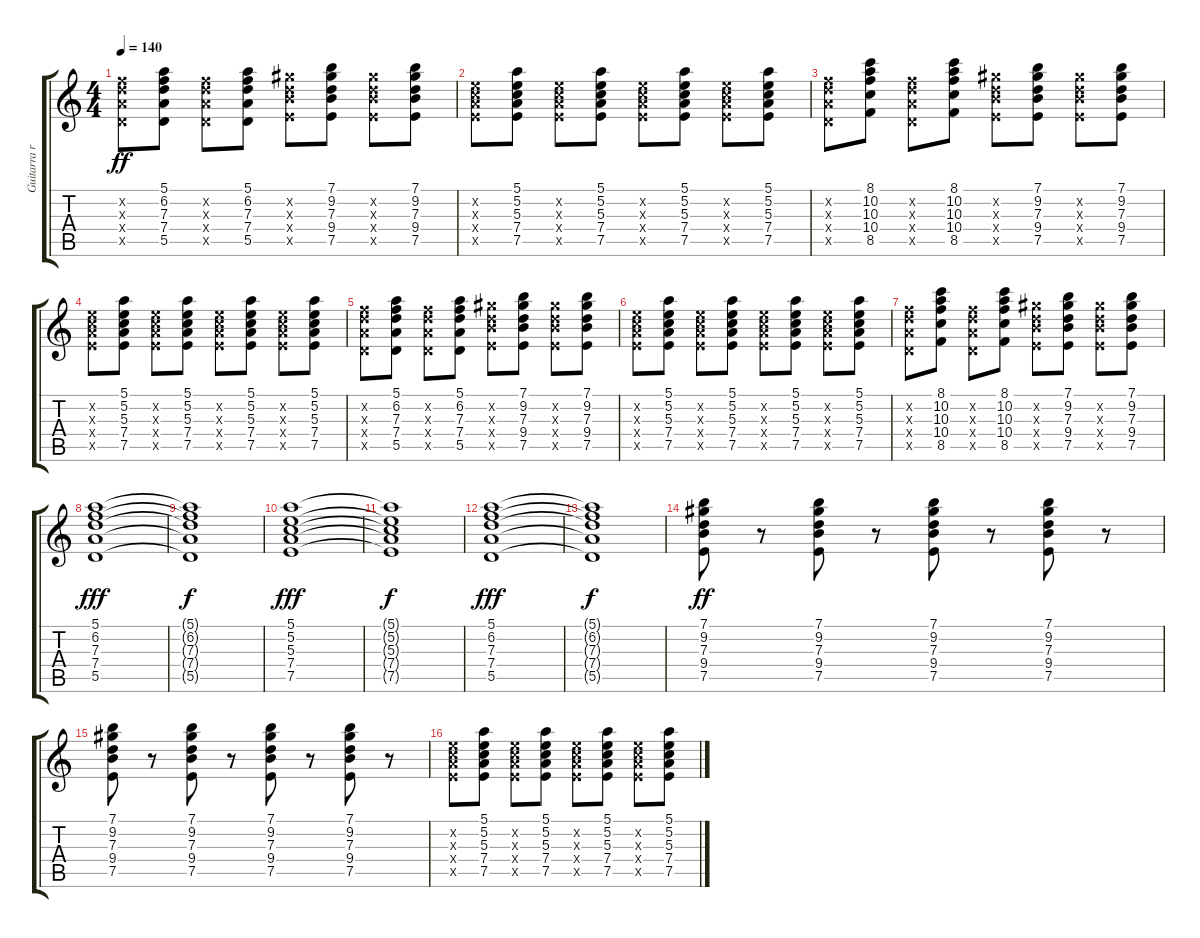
\track ("Guitarra ritmica" "Guitarra r") {instrument electricguitarclean}
\staff {score tabs}
\tuning (E4 B3 G3 D3 A2 E2) {hide}
\ts (4 4)
\tempo 140
\clef g2
\ks c
(6.2{x} 7.3{x} 7.4{x} 5.5{x}).8{dy ff} (5.1 6.2 7.3 7.4 5.5).8 (6.2{x} 7.3{x} 7.4{x} 5.5{x}).8 (5.1 6.2 7.3 7.4 5.5).8 (9.2{x} 7.3{x} 9.4{x} 7.5{x}).8 (7.1 9.2 7.3 9.4 7.5).8 (9.2{x} 7.3{x} 9.4{x} 7.5{x}).8 (7.1 9.2 7.3 9.4 7.5).8 |
(5.2{x} 5.3{x} 7.4{x} 7.5{x}).8 (5.1 5.2 5.3 7.4 7.5).8 (5.2{x} 5.3{x} 7.4{x} 7.5{x}).8 (5.1 5.2 5.3 7.4 7.5).8 (5.2{x} 5.3{x} 7.4{x} 7.5{x}).8 (5.1 5.2 5.3 7.4 7.5).8 (5.2{x} 5.3{x} 7.4{x} 7.5{x}).8 (5.1 5.2 5.3 7.4 7.5).8 |
(6.2{x} 7.3{x} 7.4{x} 5.5{x}).8 (8.1 10.2 10.3 10.4 8.5).8 (6.2{x} 7.3{x} 7.4{x} 5.5{x}).8 (8.1 10.2 10.3 10.4 8.5).8 (9.2{x} 7.3{x} 9.4{x} 7.5{x}).8 (7.1 9.2 7.3 9.4 7.5).8 (9.2{x} 7.3{x} 9.4{x} 7.5{x}).8 (7.1 9.2 7.3 9.4 7.5).8 |
(5.2{x} 5.3{x} 7.4{x} 7.5{x}).8 (5.1 5.2 5.3 7.4 7.5).8 (5.2{x} 5.3{x} 7.4{x} 7.5{x}).8 (5.1 5.2 5.3 7.4 7.5).8 (5.2{x} 5.3{x} 7.4{x} 7.5{x}).8 (5.1 5.2 5.3 7.4 7.5).8 (5.2{x} 5.3{x} 7.4{x} 7.5{x}).8 (5.1 5.2 5.3 7.4 7.5).8 |
(6.2{x} 7.3{x} 7.4{x} 5.5{x}).8 (5.1 6.2 7.3 7.4 5.5).8 (6.2{x} 7.3{x} 7.4{x} 5.5{x}).8 (5.1 6.2 7.3 7.4 5.5).8 (9.2{x} 7.3{x} 9.4{x} 7.5{x}).8 (7.1 9.2 7.3 9.4 7.5).8 (9.2{x} 7.3{x} 9.4{x} 7.5{x}).8 (7.1 9.2 7.3 9.4 7.5).8 |
(5.2{x} 5.3{x} 7.4{x} 7.5{x}).8 (5.1 5.2 5.3 7.4 7.5).8 (5.2{x} 5.3{x} 7.4{x} 7.5{x}).8 (5.1 5.2 5.3 7.4 7.5).8 (5.2{x} 5.3{x} 7.4{x} 7.5{x}).8 (5.1 5.2 5.3 7.4 7.5).8 (5.2{x} 5.3{x} 7.4{x} 7.5{x}).8 (5.1 5.2 5.3 7.4 7.5).8 |
(6.2{x} 7.3{x} 7.4{x} 5.5{x}).8 (8.1 10.2 10.3 10.4 8.5).8 (6.2{x} 7.3{x} 7.4{x} 5.5{x}).8 (8.1 10.2 10.3 10.4 8.5).8 (9.2{x} 7.3{x} 9.4{x} 7.5{x}).8 (7.1 9.2 7.3 9.4 7.5).8 (9.2{x} 7.3{x} 9.4{x} 7.5{x}).8 (7.1 9.2 7.3 9.4 7.5).8 |
(5.1 6.2 7.3 7.4 5.5).1{dy fff} |
(5.1{t} 6.2{t} 7.3{t} 7.4{t} 5.5{t}).1{dy f} |
(5.1 5.2 5.3 7.4 7.5).1{dy fff} |
(5.1{t} 5.2{t} 5.3{t} 7.4{t} 7.5{t}).1{dy f} |
(5.1 6.2 7.3 7.4 5.5).1{dy fff} |
(5.1{t} 6.2{t} 7.3{t} 7.4{t} 5.5{t}).1{dy f} |
(7.1 9.2 7.3 9.4 7.5).8{dy ff} r.8 (7.1 9.2 7.3 9.4 7.5).8 r.8 (7.1 9.2 7.3 9.4 7.5).8 r.8 (7.1 9.2 7.3 9.4 7.5).8 r.8 |
(7.1 9.2 7.3 9.4 7.5).8 r.8 (7.1 9.2 7.3 9.4 7.5).8 r.8 (7.1 9.2 7.3 9.4 7.5).8 r.8 (7.1 9.2 7.3 9.4 7.5).8 r.8 |
(5.2{x} 5.3{x} 7.4{x} 7.5{x}).8 (5.1 5.2 5.3 7.4 7.5).8 (5.2{x} 5.3{x} 7.4{x} 7.5{x}).8 (5.1 5.2 5.3 7.4 7.5).8 (5.2{x} 5.3{x} 7.4{x} 7.5{x}).8 (5.1 5.2 5.3 7.4 7.5).8 (5.2{x} 5.3{x} 7.4{x} 7.5{x}).8 (5.1 5.2 5.3 7.4 7.5).8
